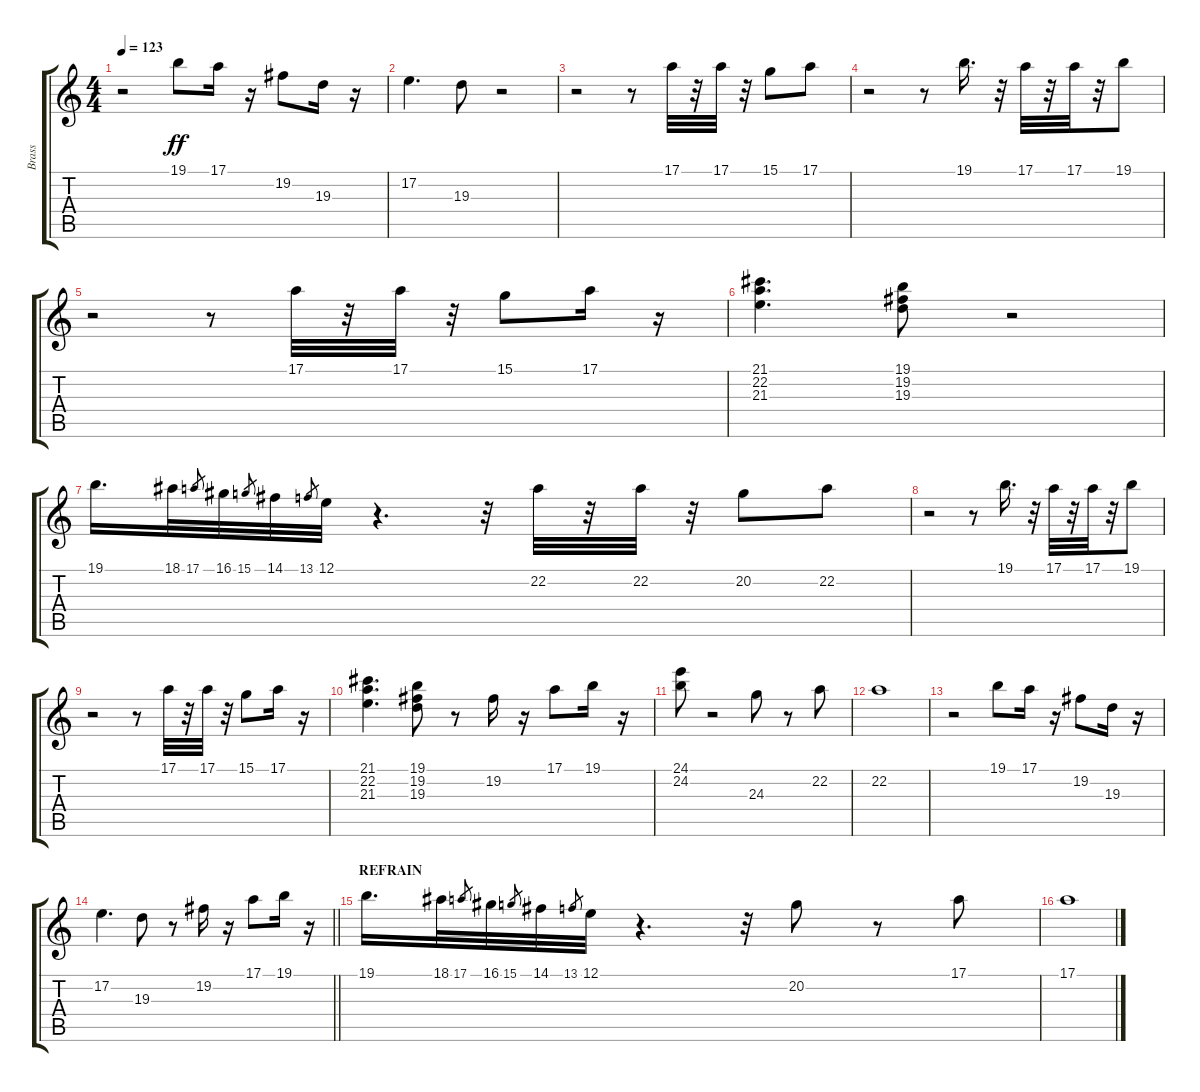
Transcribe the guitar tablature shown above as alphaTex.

\track ("Brass" "Brass") {instrument brasssection}
\staff {score tabs}
\tuning (E4 B3 G3 D3 A2 E2) {hide}
\ts (4 4)
\tempo 123
\clef g2
\ks c
r.2{dy ff} 19.1.8 17.1.16 r.16 19.2.8 19.3.16 r.16 |
17.2.4{d} 19.3.8 r.2 |
r.2 r.8 17.1.32 r.32 17.1.32 r.32 15.1.8 17.1.8 |
r.2 r.8 19.1.16{d} r.32 17.1.32 r.32 17.1.32 r.32 19.1.8 |
r.2 r.8 17.1.32 r.32 17.1.32 r.32 15.1.8 17.1.16 r.16 |
(21.1 22.2 21.3).4{d} (19.1 19.2 19.3).8 r.2 |
19.1.16{d} 18.1.32 17.1.8{gr} 16.1.32 15.1.8{gr} 14.1.32 13.1.8{gr} 12.1.32 r.4{d} r.32 22.2.32 r.32 22.2.32 r.32 20.2.8 22.2.8 |
r.2 r.8 19.1.16{d} r.32 17.1.32 r.32 17.1.32 r.32 19.1.8 |
r.2 r.8 17.1.32 r.32 17.1.32 r.32 15.1.8 17.1.16 r.16 |
(21.1 22.2 21.3).4{d} (19.1 19.2 19.3).8 r.8 19.2.16 r.16 17.1.8 19.1.16 r.16 |
(24.1 24.2).8 r.2 24.3.8 r.8 22.2.8 |
22.2.1 |
r.2 19.1.8 17.1.16 r.16 19.2.8 19.3.16 r.16 |
\barLineRight lightlight
17.2.4{d} 19.3.8 r.8 19.2.16 r.16 17.1.8 19.1.16 r.16 |
\section ("" "REFRAIN")
19.1.16{d} 18.1.32 17.1.8{gr} 16.1.32 15.1.8{gr} 14.1.32 13.1.8{gr} 12.1.32 r.4{d} r.32 20.2.8 r.8 17.1.8 |
17.1.1
